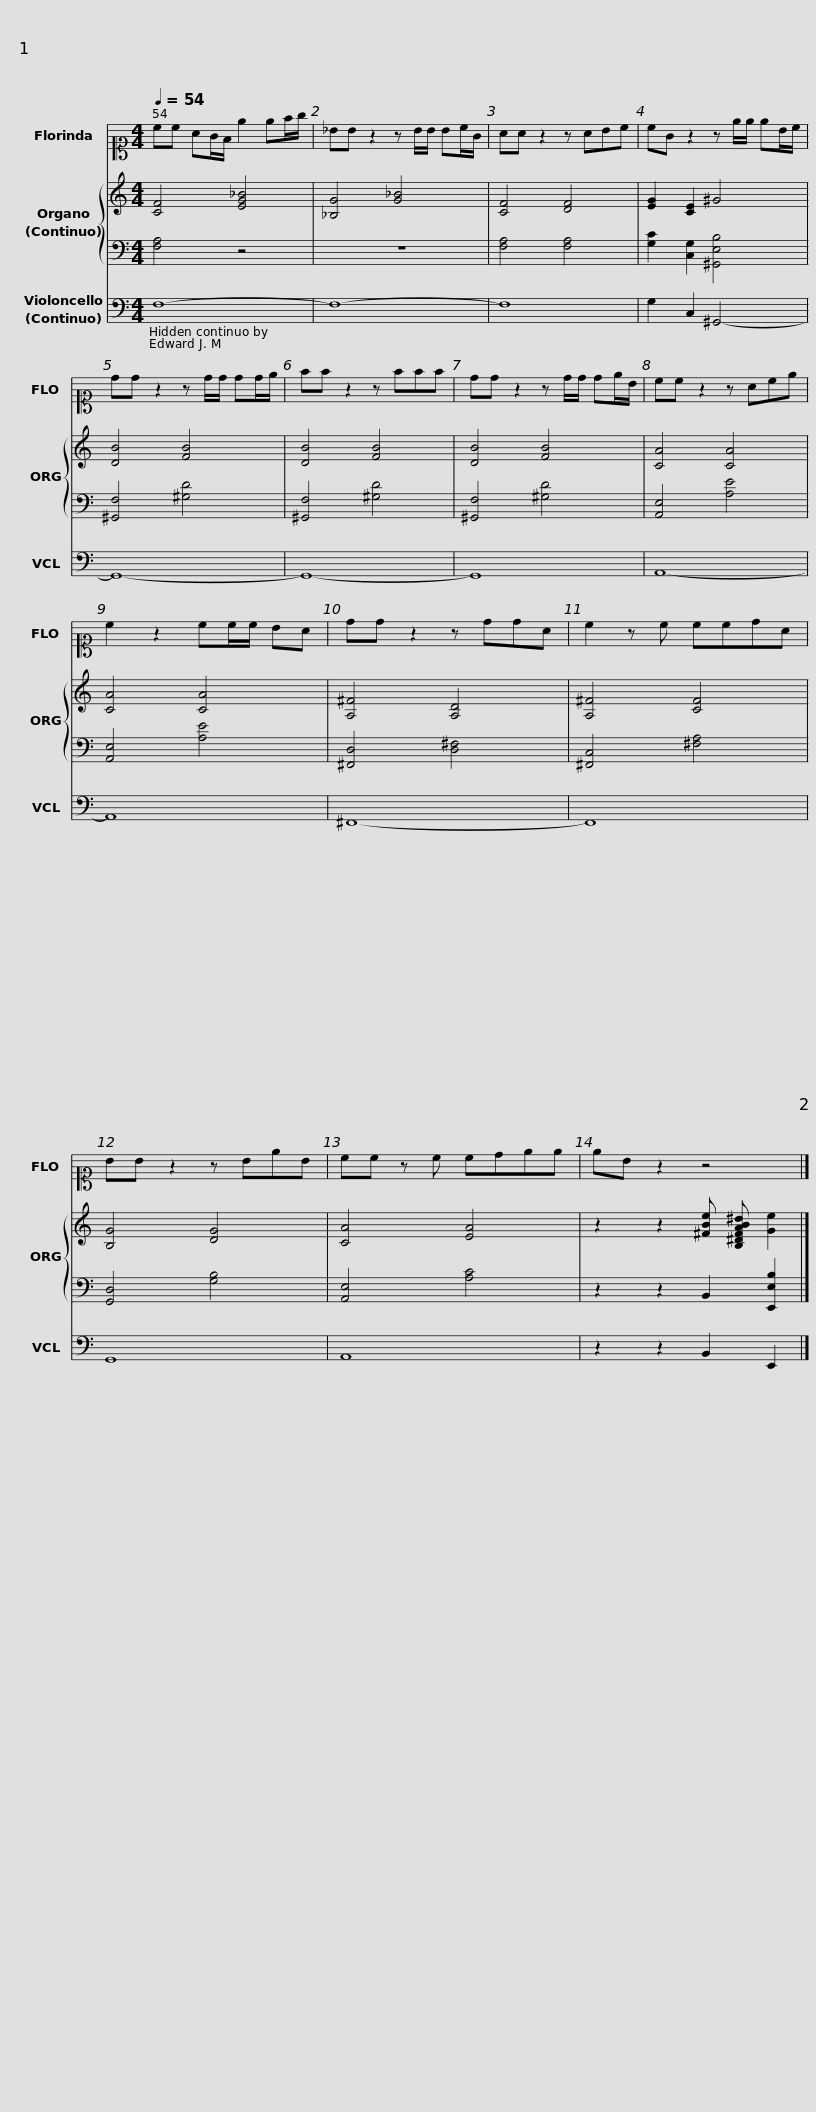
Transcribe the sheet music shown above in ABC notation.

X:1
%%score 1 { 2 | 3 } 4
L:1/8
Q:1/4=54
M:4/4
I:linebreak $
K:C
V:1 alto1
V:2 treble
V:3 bass
V:4 bass
V:1
 cc AG/F/ e2 ef/g/ | _BB z2 z B/B/ Bc/G/ | AA z2 z ABc | cG z2 z e/e/ eB/c/ |$ dd z2 z d/d/ dd/e/ | %5
 ff z2 z fff | dd z2 z d/d/ de/B/ | cc z2 z Ace | c2 z2 cc/c/ BA |$ dd z2 z ddA | %10
 c2 z c ccdA | BB z2 z BeB | cc z c cdee | eB z2 z4 |] %14
V:2
 [CF]4 [EG_B]4 | [_B,G]4 [G_B]4 | [CF]4 [DF]4 | [EG]2 [CE]2 ^G4 |$ [DB]4 [FB]4 | %5
 [DB]4 [FB]4 | [DB]4 [FB]4 | [CA]4 [CA]4 | [CA]4 [CA]4 |$ [A,^F]4 [A,D]4 | %10
 [A,^F]4 [CF]4 | [B,G]4 [DG]4 | [CA]4 [EA]4 | z2 z2 [^FBe] [B,^DFAB^d] [Ge]2 |] %14
V:3
 [F,A,]4 z4 | z8 | [F,A,]4 [F,A,]4 | [G,C]2 [C,G,]2 [^G,,E,B,]4 |$ [^G,,F,]4 [^G,D]4 | %5
 [^G,,F,]4 [^G,D]4 | [^G,,F,]4 [^G,D]4 | [A,,E,]4 [A,E]4 | [A,,E,]4 [A,E]4 |$ [^F,,D,]4 [D,^F,]4 | %10
 [^F,,C,]4 [^F,A,]4 | [G,,D,]4 [G,B,]4 | [A,,E,]4 [A,C]4 | z2 z2 B,,2 [E,,E,B,]2 |] %14
V:4
 F,8- | F,8- | F,8 | G,2 C,2 ^G,,4- |$ G,,8- | %5
 G,,8- | G,,8 | A,,8- | A,,8 |$ ^F,,8- | %10
 F,,8 | G,,8 | A,,8 | z2 z2 B,,2 E,,2 |] %14
